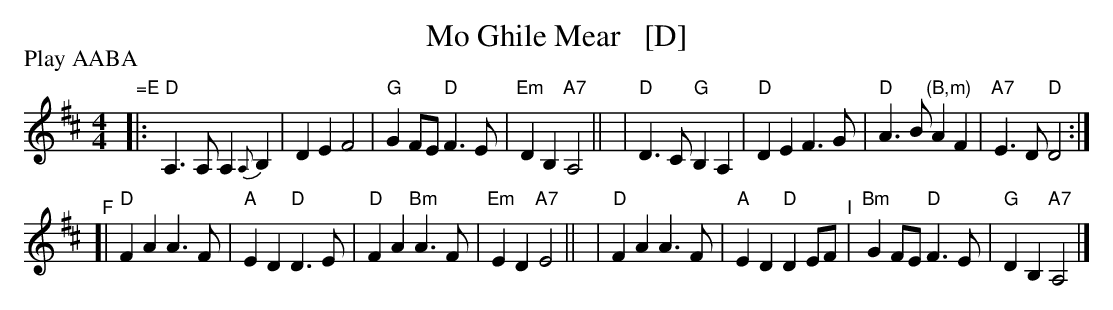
X:1
T: Mo Ghile Mear   [D]
P: Play AABA
M: 4/4
L: 1/4
K: D
"=E"\
|: "D"A,>A, A,{A,}B, | DE F2 | "G"GF/E/ "D"F>E | "Em"DB, "A7"A,2 ||\
|  "D"D>C "G"B,A, | "D"DE F>G | "D"A>B "(B,m)"AF | "A7"E>D "D"D2 :|
"^F"\
[| "D"FA A>F | "A"ED "D"D>E | "D"FA "Bm"A>F | "Em"ED "A7"E2 ||\
|  "D"FA A>F | "A"ED "D"DE/F/ "^I"| "Bm"GF/E/ "D"F>E | "G"DB, "A7"A,2 |]
